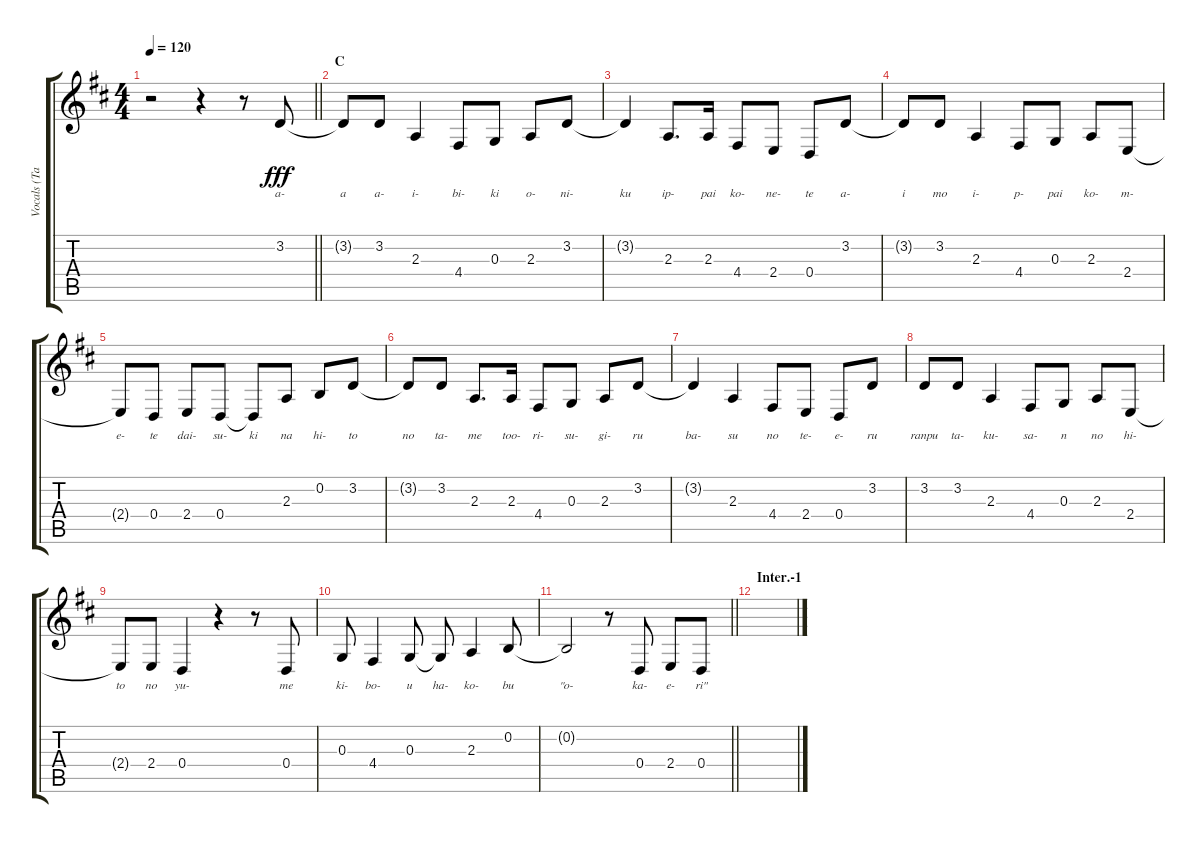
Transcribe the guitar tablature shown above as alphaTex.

\track ("Vocals (Tainaka Ritsu)" "Vocals (Ta") {instrument altosax}
\staff {score tabs}
\tuning (E4 B3 G3 D3 A2 E2) {hide}
\ts (4 4)
\tempo 120
\clef g2
\barLineRight lightlight
\ks d
r.2{dy fff} r.4 r.8 3.2.8{lyrics (0 "a-") lyrics (1 "") lyrics (2 "") lyrics (3 "") lyrics (4 "")} |
\section ("" "C")
3.2{t}.8{lyrics (0 "a") lyrics (1 "") lyrics (2 "") lyrics (3 "") lyrics (4 "")} 3.2.8{lyrics (0 "a-") lyrics (1 "") lyrics (2 "") lyrics (3 "") lyrics (4 "")} 2.3.4{lyrics (0 "i-") lyrics (1 "") lyrics (2 "") lyrics (3 "") lyrics (4 "")} 4.4.8{lyrics (0 "bi-") lyrics (1 "") lyrics (2 "") lyrics (3 "") lyrics (4 "")} 0.3.8{lyrics (0 "ki") lyrics (1 "") lyrics (2 "") lyrics (3 "") lyrics (4 "")} 2.3.8{lyrics (0 "o-") lyrics (1 "") lyrics (2 "") lyrics (3 "") lyrics (4 "")} 3.2.8{lyrics (0 "ni-") lyrics (1 "") lyrics (2 "") lyrics (3 "") lyrics (4 "")} |
3.2{t}.4{lyrics (0 "ku") lyrics (1 "") lyrics (2 "") lyrics (3 "") lyrics (4 "")} 2.3.8{d lyrics (0 "ip-") lyrics (1 "") lyrics (2 "") lyrics (3 "") lyrics (4 "")} 2.3.16{lyrics (0 "pai") lyrics (1 "") lyrics (2 "") lyrics (3 "") lyrics (4 "")} 4.4.8{lyrics (0 "ko-") lyrics (1 "") lyrics (2 "") lyrics (3 "") lyrics (4 "")} 2.4.8{lyrics (0 "ne-") lyrics (1 "") lyrics (2 "") lyrics (3 "") lyrics (4 "")} 0.4.8{lyrics (0 "te") lyrics (1 "") lyrics (2 "") lyrics (3 "") lyrics (4 "")} 3.2.8{lyrics (0 "a-") lyrics (1 "") lyrics (2 "") lyrics (3 "") lyrics (4 "")} |
3.2{t}.8{lyrics (0 "i") lyrics (1 "") lyrics (2 "") lyrics (3 "") lyrics (4 "")} 3.2.8{lyrics (0 "mo") lyrics (1 "") lyrics (2 "") lyrics (3 "") lyrics (4 "")} 2.3.4{lyrics (0 "i-") lyrics (1 "") lyrics (2 "") lyrics (3 "") lyrics (4 "")} 4.4.8{lyrics (0 "p-") lyrics (1 "") lyrics (2 "") lyrics (3 "") lyrics (4 "")} 0.3.8{lyrics (0 "pai") lyrics (1 "") lyrics (2 "") lyrics (3 "") lyrics (4 "")} 2.3.8{lyrics (0 "ko-") lyrics (1 "") lyrics (2 "") lyrics (3 "") lyrics (4 "")} 2.4.8{lyrics (0 "m-") lyrics (1 "") lyrics (2 "") lyrics (3 "") lyrics (4 "")} |
2.4{t}.8{lyrics (0 "e-") lyrics (1 "") lyrics (2 "") lyrics (3 "") lyrics (4 "")} 0.4.8{lyrics (0 "te") lyrics (1 "") lyrics (2 "") lyrics (3 "") lyrics (4 "")} 2.4.8{lyrics (0 "dai-") lyrics (1 "") lyrics (2 "") lyrics (3 "") lyrics (4 "")} 0.4.8{lyrics (0 "su-") lyrics (1 "") lyrics (2 "") lyrics (3 "") lyrics (4 "")} 0.4{t}.8{lyrics (0 "ki") lyrics (1 "") lyrics (2 "") lyrics (3 "") lyrics (4 "")} 2.3.8{lyrics (0 "na") lyrics (1 "") lyrics (2 "") lyrics (3 "") lyrics (4 "")} 0.2.8{lyrics (0 "hi-") lyrics (1 "") lyrics (2 "") lyrics (3 "") lyrics (4 "")} 3.2.8{lyrics (0 "to") lyrics (1 "") lyrics (2 "") lyrics (3 "") lyrics (4 "")} |
3.2{t}.8{lyrics (0 "no") lyrics (1 "") lyrics (2 "") lyrics (3 "") lyrics (4 "")} 3.2.8{lyrics (0 "ta-") lyrics (1 "") lyrics (2 "") lyrics (3 "") lyrics (4 "")} 2.3.8{d lyrics (0 "me") lyrics (1 "") lyrics (2 "") lyrics (3 "") lyrics (4 "")} 2.3.16{lyrics (0 "too-") lyrics (1 "") lyrics (2 "") lyrics (3 "") lyrics (4 "")} 4.4.8{lyrics (0 "ri-") lyrics (1 "") lyrics (2 "") lyrics (3 "") lyrics (4 "")} 0.3.8{lyrics (0 "su-") lyrics (1 "") lyrics (2 "") lyrics (3 "") lyrics (4 "")} 2.3.8{lyrics (0 "gi-") lyrics (1 "") lyrics (2 "") lyrics (3 "") lyrics (4 "")} 3.2.8{lyrics (0 "ru") lyrics (1 "") lyrics (2 "") lyrics (3 "") lyrics (4 "")} |
3.2{t}.4{lyrics (0 "ba-") lyrics (1 "") lyrics (2 "") lyrics (3 "") lyrics (4 "")} 2.3.4{lyrics (0 "su") lyrics (1 "") lyrics (2 "") lyrics (3 "") lyrics (4 "")} 4.4.8{lyrics (0 "no") lyrics (1 "") lyrics (2 "") lyrics (3 "") lyrics (4 "")} 2.4.8{lyrics (0 "te-") lyrics (1 "") lyrics (2 "") lyrics (3 "") lyrics (4 "")} 0.4.8{lyrics (0 "e-") lyrics (1 "") lyrics (2 "") lyrics (3 "") lyrics (4 "")} 3.2.8{lyrics (0 "ru") lyrics (1 "") lyrics (2 "") lyrics (3 "") lyrics (4 "")} |
3.2.8{lyrics (0 "ranpu") lyrics (1 "") lyrics (2 "") lyrics (3 "") lyrics (4 "")} 3.2.8{lyrics (0 "ta-") lyrics (1 "") lyrics (2 "") lyrics (3 "") lyrics (4 "")} 2.3.4{lyrics (0 "ku-") lyrics (1 "") lyrics (2 "") lyrics (3 "") lyrics (4 "")} 4.4.8{lyrics (0 "sa-") lyrics (1 "") lyrics (2 "") lyrics (3 "") lyrics (4 "")} 0.3.8{lyrics (0 "n") lyrics (1 "") lyrics (2 "") lyrics (3 "") lyrics (4 "")} 2.3.8{lyrics (0 "no") lyrics (1 "") lyrics (2 "") lyrics (3 "") lyrics (4 "")} 2.4.8{lyrics (0 "hi-") lyrics (1 "") lyrics (2 "") lyrics (3 "") lyrics (4 "")} |
2.4{t}.8{lyrics (0 "to") lyrics (1 "") lyrics (2 "") lyrics (3 "") lyrics (4 "")} 2.4.8{lyrics (0 "no") lyrics (1 "") lyrics (2 "") lyrics (3 "") lyrics (4 "")} 0.4.4{lyrics (0 "yu-") lyrics (1 "") lyrics (2 "") lyrics (3 "") lyrics (4 "")} r.4 r.8 0.4.8{lyrics (0 "me") lyrics (1 "") lyrics (2 "") lyrics (3 "") lyrics (4 "")} |
0.3.8{lyrics (0 "ki-") lyrics (1 "") lyrics (2 "") lyrics (3 "") lyrics (4 "")} 4.4.4{lyrics (0 "bo-") lyrics (1 "") lyrics (2 "") lyrics (3 "") lyrics (4 "")} 0.3.8{lyrics (0 "u") lyrics (1 "") lyrics (2 "") lyrics (3 "") lyrics (4 "")} 0.3{t}.8{lyrics (0 "ha-") lyrics (1 "") lyrics (2 "") lyrics (3 "") lyrics (4 "")} 2.3.4{lyrics (0 "ko-") lyrics (1 "") lyrics (2 "") lyrics (3 "") lyrics (4 "")} 0.2.8{lyrics (0 "bu") lyrics (1 "") lyrics (2 "") lyrics (3 "") lyrics (4 "")} |
\barLineRight lightlight
0.2{t}.2{lyrics (0 "\"o-") lyrics (1 "") lyrics (2 "") lyrics (3 "") lyrics (4 "")} r.8 0.4.8{lyrics (0 "ka-") lyrics (1 "") lyrics (2 "") lyrics (3 "") lyrics (4 "")} 2.4.8{lyrics (0 "e-") lyrics (1 "") lyrics (2 "") lyrics (3 "") lyrics (4 "")} 0.4.8{lyrics (0 "ri\"") lyrics (1 "") lyrics (2 "") lyrics (3 "") lyrics (4 "")} |
\section ("" "Inter.-1")
